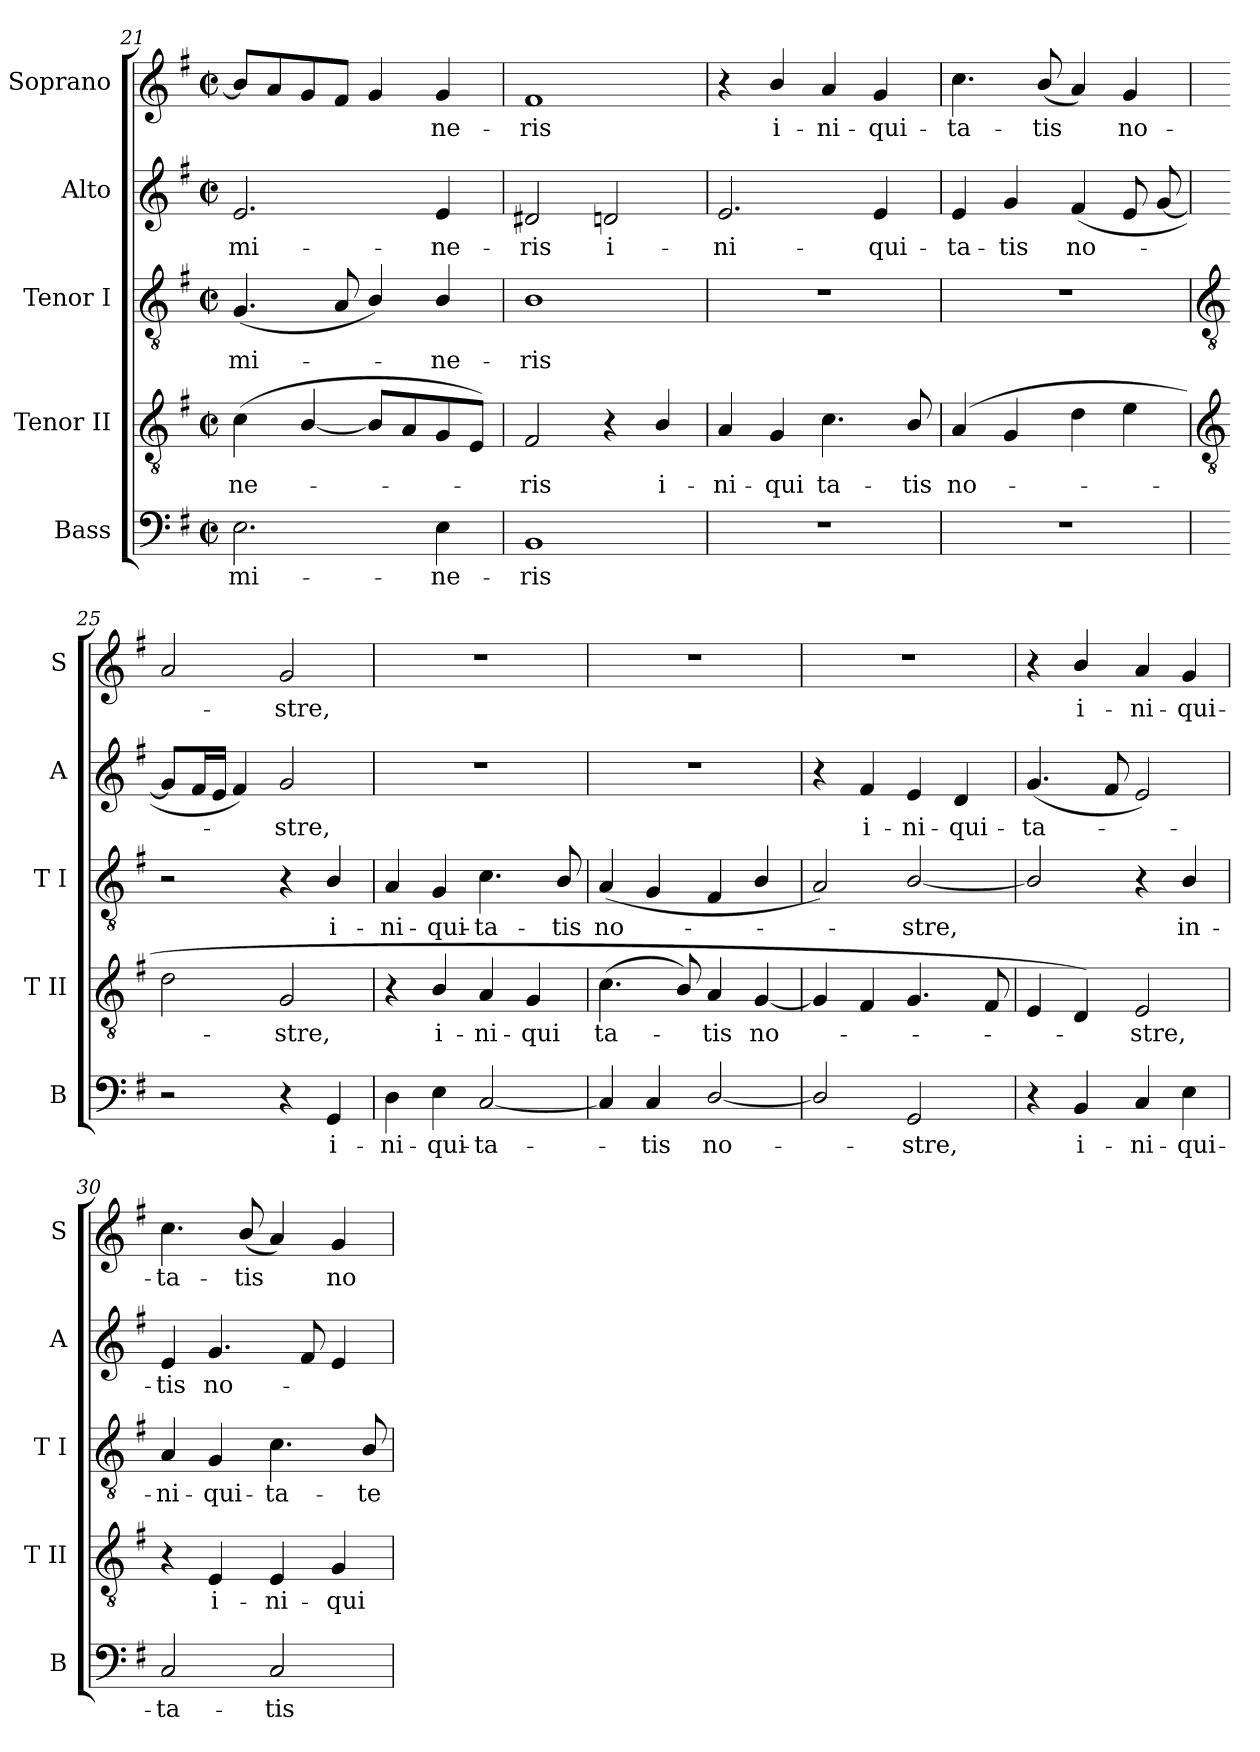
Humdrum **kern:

**kern	**text	**kern	**text	**kern	**text	**kern	**text	**kern	**text
*part5	*part5	*part4	*part4	*part3	*part3	*part2	*part2	*part1	*part1
*staff5	*staff5	*staff4	*staff4	*staff3	*staff3	*staff2	*staff2	*staff1	*staff1
*I"Bass	*	*I"Tenor II	*	*I"Tenor I	*	*I"Alto	*	*I"Soprano	*
*I'B	*	*I'T II	*	*I'T I	*	*I'A	*	*I'S	*
*clefF4	*	*clefGv2	*	*clefGv2	*	*clefG2	*	*clefG2	*
*k[f#]	*	*k[f#]	*	*k[f#]	*	*k[f#]	*	*k[f#]	*
*G:	*	*G:	*	*G:	*	*G:	*	*G:	*
*M2/2	*	*M2/2	*	*M2/2	*	*M2/2	*	*M2/2	*
*met(c|)	*	*met(c|)	*	*met(c|)	*	*met(c|)	*	*met(c|)	*
=21	=21	=21	=21	=21	=21	=21	=21	=21	=21
!	!LO:LY:b	!	!LO:LY:b	!	!LO:LY:b	!	!LO:LY:b	!	!
2.E	-mi-	(<4c	-ne-	(<4.G	-mi-	2.e	-mi-	8b/L]	.
.	.	.	.	.	.	.	.	8a	.
.	.	[4B/	.	.	.	.	.	8g	.
.	.	.	.	8A	.	.	.	8f#J	.
.	.	8BL]	.	4B/)	.	.	.	4g	.
.	.	8A	.	.	.	.	.	.	.
!	!LO:LY:b	!	!	!	!LO:LY:b	!	!LO:LY:b	!	!LO:LY:b
4E	-ne-	8G	.	4B/	ne-	4e	-ne-	4g	ne-
.	.	8EJ)	.	.	.	.	.	.	.
=22	=22	=22	=22	=22	=22	=22	=22	=22	=22
!	!LO:LY:b	!	!LO:LY:b	!	!LO:LY:b	!	!LO:LY:b	!	!LO:LY:b
1BB	-ris	2F#	ris	1B	-ris	2d#X	-ris	1f#	-ris
!	!	!	!	!	!	!	!LO:LY:b	!	!
.	.	4r	.	.	.	2dn	i-	.	.
!	!	!	!LO:LY:b	!	!	!	!	!	!
.	.	4B/	i-	.	.	.	.	.	.
=23	=23	=23	=23	=23	=23	=23	=23	=23	=23
!	!	!	!LO:LY:b	!	!	!	!LO:LY:b	!	!
1r	.	4A	-ni-	1r	.	2.e	-ni-	4r	.
!	!	!	!LO:LY:b	!	!	!	!	!	!LO:LY:b
.	.	4G	-qui	.	.	.	.	4b/	i-
!	!	!	!LO:LY:b	!	!	!	!	!	!LO:LY:b
.	.	4.c	ta-	.	.	.	.	4a	-ni-
!	!	!	!	!	!	!	!LO:LY:b	!	!LO:LY:b
.	.	.	.	.	.	4e	-qui-	4g	-qui-
!	!	!	!LO:LY:b	!	!	!	!	!	!
.	.	8B/	-tis	.	.	.	.	.	.
=24	=24	=24	=24	=24	=24	=24	=24	=24	=24
!	!	!	!LO:LY:b	!	!	!	!LO:LY:b	!	!LO:LY:b
1r	.	(<4A	no-	1r	.	4e	-ta-	4.cc	-ta-
!	!	!	!	!	!	!	!LO:LY:b	!	!
.	.	4G	.	.	.	4g	-tis	.	.
!	!	!	!	!	!	!	!	!	!LO:LY:b
.	.	.	.	.	.	.	.	(<8b/L	-tis
!	!	!	!	!	!	!	!LO:LY:b	!	!
.	.	4d	.	.	.	(<4f#	no-	4a)	.
!	!	!	!	!	!	!	!	!	!LO:LY:b
.	.	4e	.	.	.	8e	.	4g	no-
.	.	.	.	.	.	[8g	.	.	.
!!LO:LB:g=z
=25	=25	=25	=25	=25	=25	=25	=25	=25	=25
*	*	*clefGv2	*	*clefGv2	*	*	*	*	*
2r	.	2d	.	2r	.	8gL]	.	2a	.
.	.	.	.	.	.	16f#L	.	.	.
.	.	.	.	.	.	16eJJ	.	.	.
.	.	.	.	.	.	4f#)	.	.	.
!	!	!	!LO:LY:b	!	!	!	!LO:LY:b	!	!LO:LY:b
4r	.	2G	stre,	4r	.	2g	stre,	2g	stre,
!	!LO:LY:b	!	!	!	!LO:LY:b	!	!	!	!
4GG	i-	.	.	4B/	i-	.	.	.	.
=26	=26	=26	=26	=26	=26	=26	=26	=26	=26
!	!LO:LY:b	!	!	!	!LO:LY:b	!	!	!	!
4D	-ni-	4r	.	4A	-ni-	1r	.	1r	.
!	!LO:LY:b	!	!LO:LY:b	!	!LO:LY:b	!	!	!	!
4E	-qui-	4B/	i-	4G	-qui-	.	.	.	.
!	!LO:LY:b	!	!LO:LY:b	!	!LO:LY:b	!	!	!	!
[2C	-ta-	4A	-ni-	4.c	-ta-	.	.	.	.
!	!	!	!LO:LY:b	!	!	!	!	!	!
.	.	4G	-qui	.	.	.	.	.	.
!	!	!	!	!	!LO:LY:b	!	!	!	!
.	.	.	.	8B/	-tis	.	.	.	.
=27	=27	=27	=27	=27	=27	=27	=27	=27	=27
!	!	!	!LO:LY:b	!	!LO:LY:b	!	!	!	!
4C]	.	(<4.c	ta-	(<4A	no-	1r	.	1r	.
!	!LO:LY:b	!	!	!	!	!	!	!	!
4C	tis	.	.	4G	.	.	.	.	.
.	.	8B/)	.	.	.	.	.	.	.
!	!LO:LY:b	!	!LO:LY:b	!	!	!	!	!	!
[2D/	no-	4A	tis	4F#	.	.	.	.	.
!	!	!	!LO:LY:b	!	!	!	!	!	!
.	.	[4G	no-	4B/	.	.	.	.	.
=28	=28	=28	=28	=28	=28	=28	=28	=28	=28
2D/]	.	4G]	.	2A)	.	4r	.	1r	.
!	!	!	!	!	!	!	!LO:LY:b	!	!
.	.	4F#	.	.	.	4f#	i-	.	.
!	!LO:LY:b	!	!	!	!LO:LY:b	!	!LO:LY:b	!	!
2GG	stre,	4.G	.	[2B/	stre,	4e	-ni-	.	.
!	!	!	!	!	!	!	!LO:LY:b	!	!
.	.	.	.	.	.	4d	-qui-	.	.
.	.	8F#	.	.	.	.	.	.	.
=29	=29	=29	=29	=29	=29	=29	=29	=29	=29
!	!	!	!	!	!	!	!LO:LY:b	!	!
4r	.	4E	.	2B/]	.	(<4.g	-ta-	4r	.
!	!LO:LY:b	!	!	!	!	!	!	!	!LO:LY:b
4BB	i-	4D)	.	.	.	.	.	4b/	i-
.	.	.	.	.	.	8f#	.	.	.
!	!LO:LY:b	!	!LO:LY:b	!	!	!	!	!	!LO:LY:b
4C	-ni-	2E	stre,	4r	.	2e)	.	4a	-ni-
!	!LO:LY:b	!	!	!	!LO:LY:b	!	!	!	!LO:LY:b
4E	-qui-	.	.	4B/	in-	.	.	4g	-qui-
=30	=30	=30	=30	=30	=30	=30	=30	=30	=30
!	!LO:LY:b	!	!	!	!LO:LY:b	!	!LO:LY:b	!	!LO:LY:b
2C	-ta-	4r	.	4A	-ni-	4e	tis	4.cc	-ta-
!	!	!	!LO:LY:b	!	!LO:LY:b	!	!LO:LY:b	!	!
.	.	4E	i-	4G	-qui-	4.g	no-	.	.
!	!	!	!	!	!	!	!	!	!LO:LY:b
.	.	.	.	.	.	.	.	(<8b/L	-tis
!	!LO:LY:b	!	!LO:LY:b	!	!LO:LY:b	!	!	!	!
2C	-tis	4E	-ni-	4.c	-ta-	.	.	4a)	.
.	.	.	.	.	.	8f#	.	.	.
!	!	!	!LO:LY:b	!	!	!	!	!	!LO:LY:b
.	.	4G	-qui-	.	.	4e	.	4g	no-
!	!	!	!	!	!LO:LY:b	!	!	!	!
.	.	.	.	8B/	-te	.	.	.	.
=	=	=	=	=	=	=	=	=	=
*-	*-	*-	*-	*-	*-	*-	*-	*-	*-
